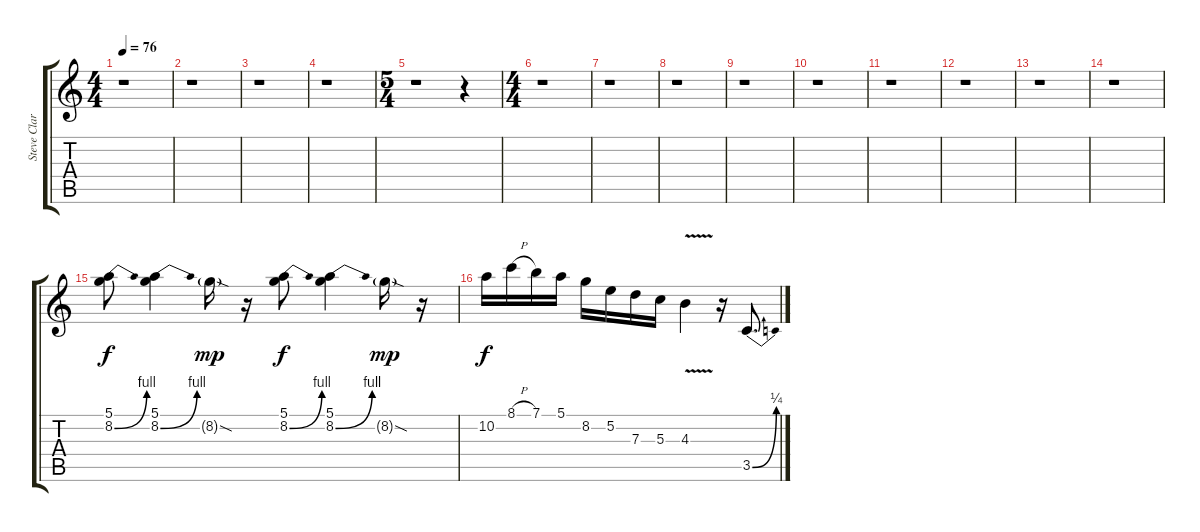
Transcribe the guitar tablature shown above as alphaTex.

\track ("Steve Clark" "Steve Clar") {instrument distortionguitar}
\staff {score tabs}
\tuning (E4 B3 G3 D3 A2 E2) {hide}
\ts (4 4)
\tempo 76
\clef g2
\ks c
r.1{dy f} |
r.1 |
r.1 |
r.1 |
\ts (5 4)
r.1 r.4 |
\ts (4 4)
r.1 |
r.1 |
r.1 |
r.1 |
r.1 |
r.1 |
r.1 |
r.1 |
r.1 |
(5.1 8.2{be (bend 0 0 60 4)}).8 (5.1 8.2{be (bend 0 0 60 4)}).4 8.2{sod g}.16{dy mp} r.16 (5.1 8.2{be (bend 0 0 60 4)}).8{dy f} (5.1 8.2{be (bend 0 0 60 4)}).4 8.2{sod g}.16{dy mp} r.16 |
10.2.16{dy f} 8.1{h}.16 7.1.16 5.1.16 8.2.16 5.2.16 7.3.16 5.3.16 4.3{v}.4 r.16 3.5{be (bend 0 0 60 1)}.8{d}
